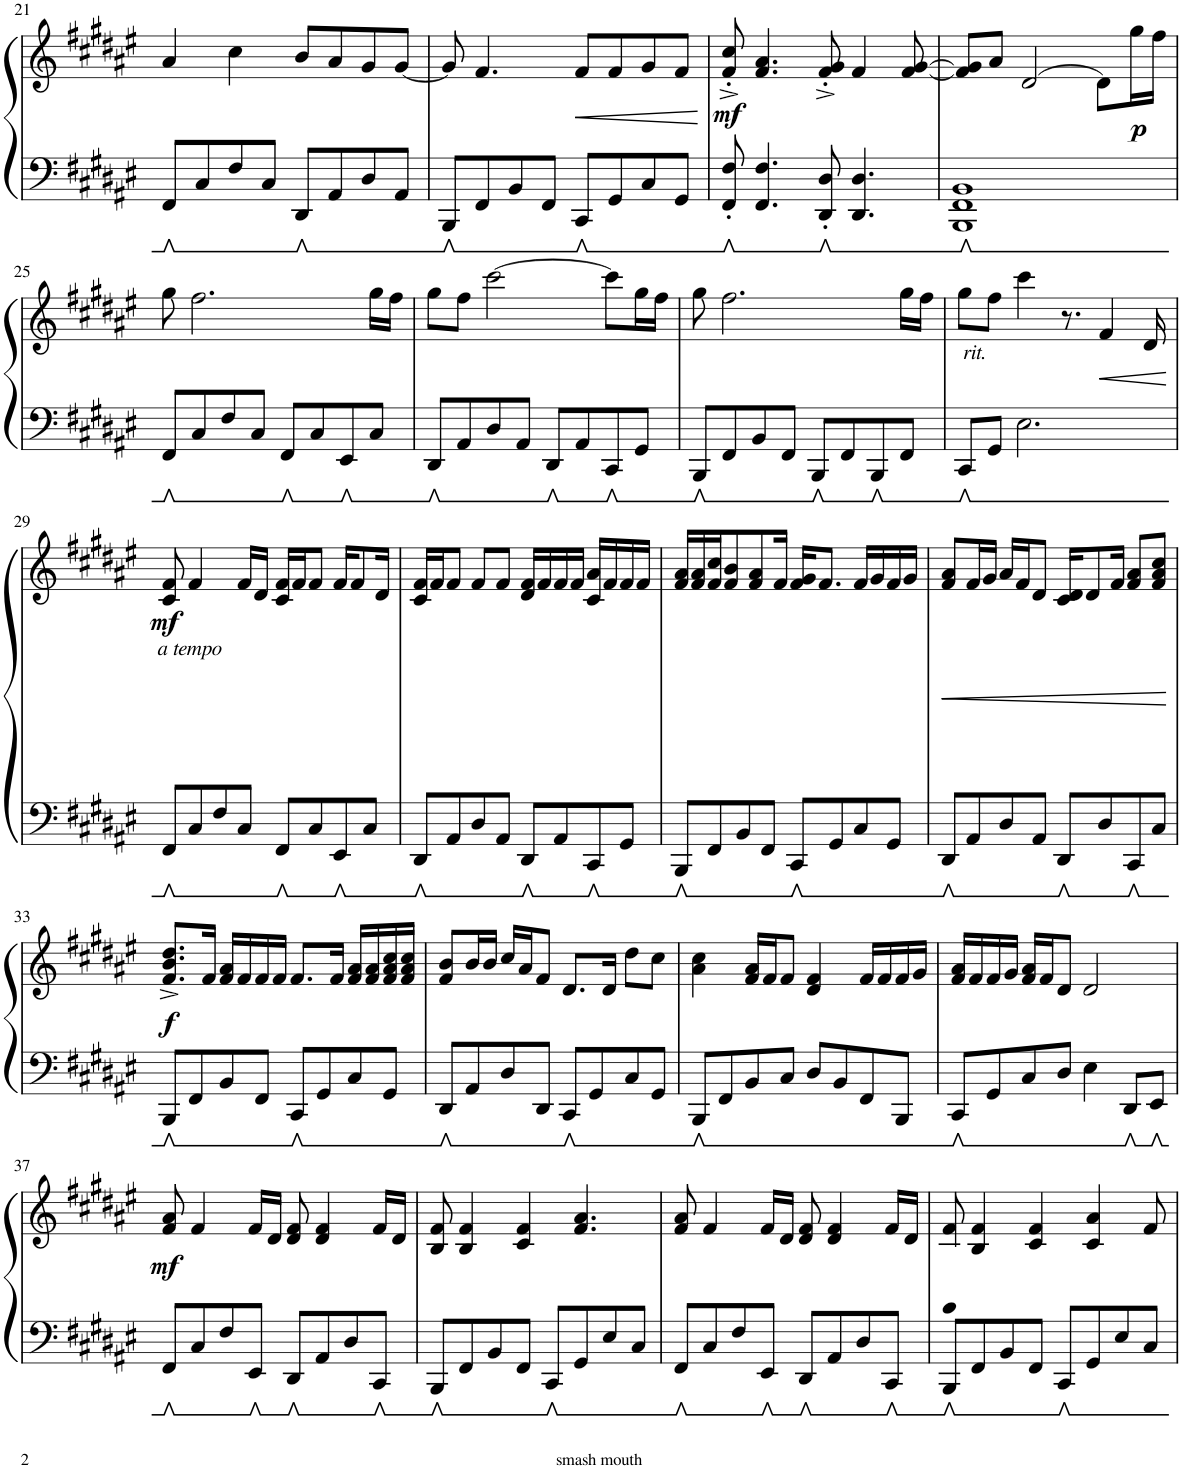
**kern	**kern	**dynam
*part1	*part1	*part1
*staff2	*staff1	*staff1/2
*I"Piano	*	*
*I'Pno.	*	*
!!LO:PB:g=z
*clefF4	*clefG2	*
*k[f#c#g#d#a#e#]	*k[f#c#g#d#a#e#]	*
*M4/4	*M4/4	*
=21	=21	=21
8FF#/L	4a#/	.
8C#/	.	.
8F#/	4cc#\	.
8C#/J	.	.
8DD#/L	8b/L	.
8AA#/	8a#/	.
8D#/	8g#/	.
8AA#/J	[8g#/J	.
=22	=22	=22
8BBB/L	8g#/]	.
8FF#/	4.f#/	.
8BB/	.	.
8FF#/J	.	.
!	!	!LO:HP:b
8CC#/L	8f#/L	<
8GG#/	8f#/	.
8C#/	8g#/	.
8GG#/J	8f#/J	.
.	.	[
=23	=23	=23
!	!	!LO:DY:b
8FF#/' 8F#/'	8f#/'^ 8cc#/'^	mf
4.FF#/ 4.F#/	4.f#/ 4.a#/	.
8DD#/' 8D#/'	8f#/'^ 8g#/'^	.
4.DD#/ 4.D#/	4f#/	.
.	[8f#/ [8g#/	.
=24	=24	=24
1BBB 1FF# 1BB	8f#/] 8g#/]L	.
.	8a#/J	.
.	[2d#/	.
.	8d#\L]	.
!	!	!LO:DY:b
.	16gg#\L	p
.	16ff#\JJ	.
!!LO:LB:g=z
=25	=25	=25
8FF#/L	8gg#\	.
8C#/	2.ff#\	.
8F#/	.	.
8C#/J	.	.
8FF#/L	.	.
8C#/	.	.
8EE#/	.	.
8C#/J	16gg#\LL	.
.	16ff#\JJ	.
=26	=26	=26
8DD#/L	8gg#\L	.
8AA#/	8ff#\J	.
8D#/	[2ccc#\	.
8AA#/J	.	.
8DD#/L	.	.
8AA#/	.	.
8CC#/	8ccc#\L]	.
8GG#/J	16gg#\L	.
.	16ff#\JJ	.
=27	=27	=27
8BBB/L	8gg#\	.
8FF#/	2.ff#\	.
8BB/	.	.
8FF#/J	.	.
8BBB/L	.	.
8FF#/	.	.
8BBB/	.	.
8FF#/J	16gg#\LL	.
.	16ff#\JJ	.
=28	=28	=28
8CC#/L	8gg#\L	.
8GG#/J	8ff#\J	.
2.E#\	4ccc#\	.
!	!LO:TX:a:i:t=rit.	!
.	8.r	.
!	!	!LO:HP:b
.	4f#/	<
.	16d#/	.
.	.	[
!!LO:LB:g=z
=29	=29	=29
!LO:TX:a:i:t=a tempo	!	!
!	!	!LO:DY:b
8FF#/L	8c#/ 8f#/	mf
8C#/	4f#/	.
8F#/	.	.
8C#/J	16f#/LL	.
.	16d#/JJ	.
8FF#/L	16c#/ 16f#/LL	.
.	16f#/J	.
8C#/	8f#/J	.
8EE#/	16f#/KL	.
.	8f#/	.
8C#/J	.	.
.	16d#/Jk	.
=30	=30	=30
8DD#/L	16c#/ 16f#/LL	.
.	16f#/J	.
8AA#/	8f#/J	.
8D#/	8f#/L	.
8AA#/J	8f#/J	.
8DD#/L	16d#/ 16f#/LL	.
.	16f#/	.
8AA#/	16f#/	.
.	16f#/JJ	.
8CC#/	16c#/ 16a#/LL	.
.	16f#/	.
8GG#/J	16f#/	.
.	16f#/JJ	.
=31	=31	=31
8BBB/L	16f#/ 16a#/LL	.
.	16f#/ 16a#/	.
8FF#/	16f#/ 16cc#/J	.
.	8f#/ 8b/	.
8BB/	.	.
.	8f#/ 8a#/	.
8FF#/J	.	.
.	16f#/Jk	.
8CC#/L	16f#/ 16g#/KL	.
.	8.f#/J	.
8GG#/	.	.
8C#/	16f#/LL	.
.	16g#/	.
8GG#/J	16f#/	.
.	16g#/JJ	.
=32	=32	=32
!	!	!LO:HP:b
8DD#/L	8f#/ 8a#/L	<
8AA#/	16f#/L	.
.	16g#/JJ	.
8D#/	16a#/LL	.
.	16f#/J	.
8AA#/J	8d#/J	.
8DD#/L	16c#/ 16d#/KL	.
.	8d#/	.
8D#/	.	.
.	16f#/Jk	.
8CC#/	8f#/ 8a#/L	.
8C#/J	8f#/ 8a#/ 8cc#/J	.
.	.	[
!!LO:LB:g=z
=33	=33	=33
!	!	!LO:DY:b
8BBB/L	8.f#/^ 8.b/^ 8.dd#/^L	f
8FF#/	.	.
.	16f#/Jk	.
8BB/	16f#/ 16a#/LL	.
.	16f#/	.
8FF#/J	16f#/	.
.	16f#/JJ	.
8CC#/L	8.f#/L	.
8GG#/	.	.
.	16f#/Jk	.
8C#/	16f#/ 16a#/LL	.
.	16f#/ 16a#/	.
8GG#/J	16f#/ 16a#/ 16cc#/	.
.	16f#/ 16a#/ 16cc#/JJ	.
=34	=34	=34
8DD#/L	8f#/ 8b/L	.
8AA#/	16b/L	.
.	16b/JJ	.
8D#/	16cc#/LL	.
.	16a#/J	.
8DD#/J	8f#/J	.
8CC#/L	8.d#/L	.
8GG#/	.	.
.	16d#/Jk	.
8C#/	8dd#\L	.
8GG#/J	8cc#\J	.
=35	=35	=35
8BBB/L	4a#\ 4cc#\	.
8FF#/	.	.
8BB/	16f#/ 16a#/LL	.
.	16f#/J	.
8C#/J	8f#/J	.
8D#/L	4d#/ 4f#/	.
8BB/	.	.
8FF#/	16f#/LL	.
.	16f#/	.
8BBB/J	16f#/	.
.	16g#/JJ	.
=36	=36	=36
8CC#/L	16f#/ 16a#/LL	.
.	16f#/	.
8GG#/	16f#/	.
.	16g#/JJ	.
8C#/	16f#/ 16a#/LL	.
.	16f#/J	.
8D#/J	8d#/J	.
4E#\	2d#/	.
8DD#/L	.	.
8EE#/J	.	.
!!LO:LB:g=z
=37	=37	=37
!	!	!LO:DY:b
8FF#/L	8f#/ 8a#/	mf
8C#/	4f#/	.
8F#/	.	.
8EE#/J	16f#/LL	.
.	16d#/JJ	.
8DD#/L	8d#/ 8f#/	.
8AA#/	4d#/ 4f#/	.
8D#/	.	.
8CC#/J	16f#/LL	.
.	16d#/JJ	.
=38	=38	=38
8BBB/L	8B/ 8f#/	.
8FF#/	4B/ 4f#/	.
8BB/	.	.
8FF#/J	4c#/ 4f#/	.
8CC#/L	.	.
8GG#/	4.f#/ 4.a#/	.
8E#/	.	.
8C#/J	.	.
=39	=39	=39
8FF#/L	8f#/ 8a#/	.
8C#/	4f#/	.
8F#/	.	.
8EE#/J	16f#/LL	.
.	16d#/JJ	.
8DD#/L	8d#/ 8f#/	.
8AA#/	4d#/ 4f#/	.
8D#/	.	.
8CC#/J	16f#/LL	.
.	16d#/JJ	.
=40	=40	=40
8BBB/L	8B/ 8f#/	.
8FF#/	4B/ 4f#/	.
8BB/	.	.
8FF#/J	4c#/ 4f#/	.
8CC#/L	.	.
8GG#/	4c#/ 4a#/	.
8E#/	.	.
8C#/J	8f#/	.
=	=	=
*-	*-	*-
